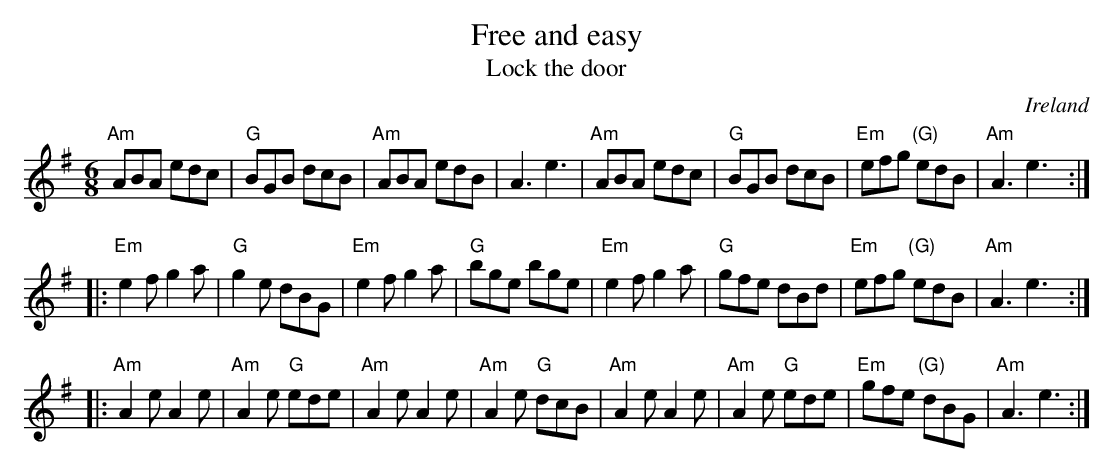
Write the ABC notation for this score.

X:1
T:Free and easy
T:Lock the door
O:Ireland
M:6/8
L:1/8
K:G
"Am"ABA edc|"G"BGB dcB|"Am"ABA edB|A3 e3|\
"Am"ABA edc|"G"BGB dcB|"Em"efg "(G)"edB|"Am"A3 e3:|
|:"Em"e2f g2a|"G"g2e dBG|"Em"e2f g2a|"G"bge bge|\
"Em"e2f g2a|"G"gfe dBd|"Em"efg "(G)"edB|"Am"A3 e3:|
|:"Am"A2e A2e|"Am"A2e "G"ede|"Am"A2e A2e|"Am"A2e "G"dcB|\
"Am"A2e A2e|"Am"A2e "G"ede|"Em"gfe "(G)"dBG|"Am"A3 e3:|
